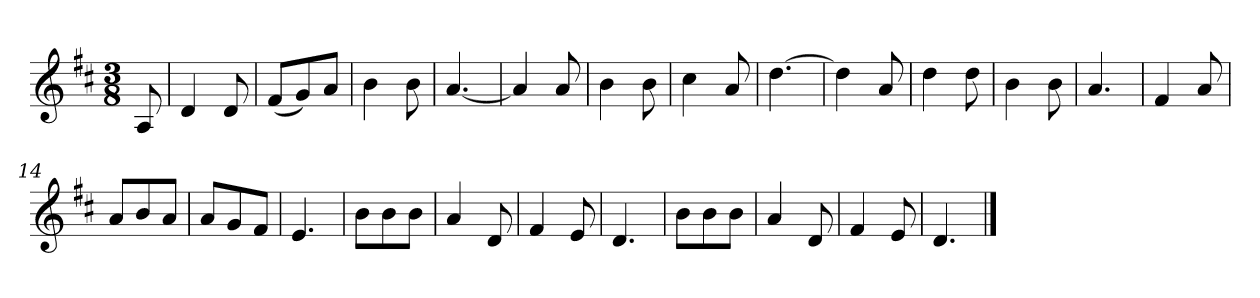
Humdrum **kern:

**kern
*part1
*staff1
*k[f#c#]
*M3/8
*MM120
=
8A
=1
4d
8d
=2
(8f#L
8g)
8aJ
=3
4b
8b
=4
[4.a
=5
4a]
8a
=6
4b
8b
=7
4cc#
8a
=8
[4.dd
=9
4dd]
8a
=10
4dd
8dd
=11
4b
8b
=12
4.a
=13
4f#
8a
=14
8aL
8b
8aJ
=15
8aL
8g
8f#J
=16
4.e
=17
8bL
8b
8bJ
=18
4a
8d
=19
4f#
8e
=20
4.d
=21
8bL
8b
8bJ
=22
4a
8d
=23
4f#
8e
=24
4.d
==
*-
